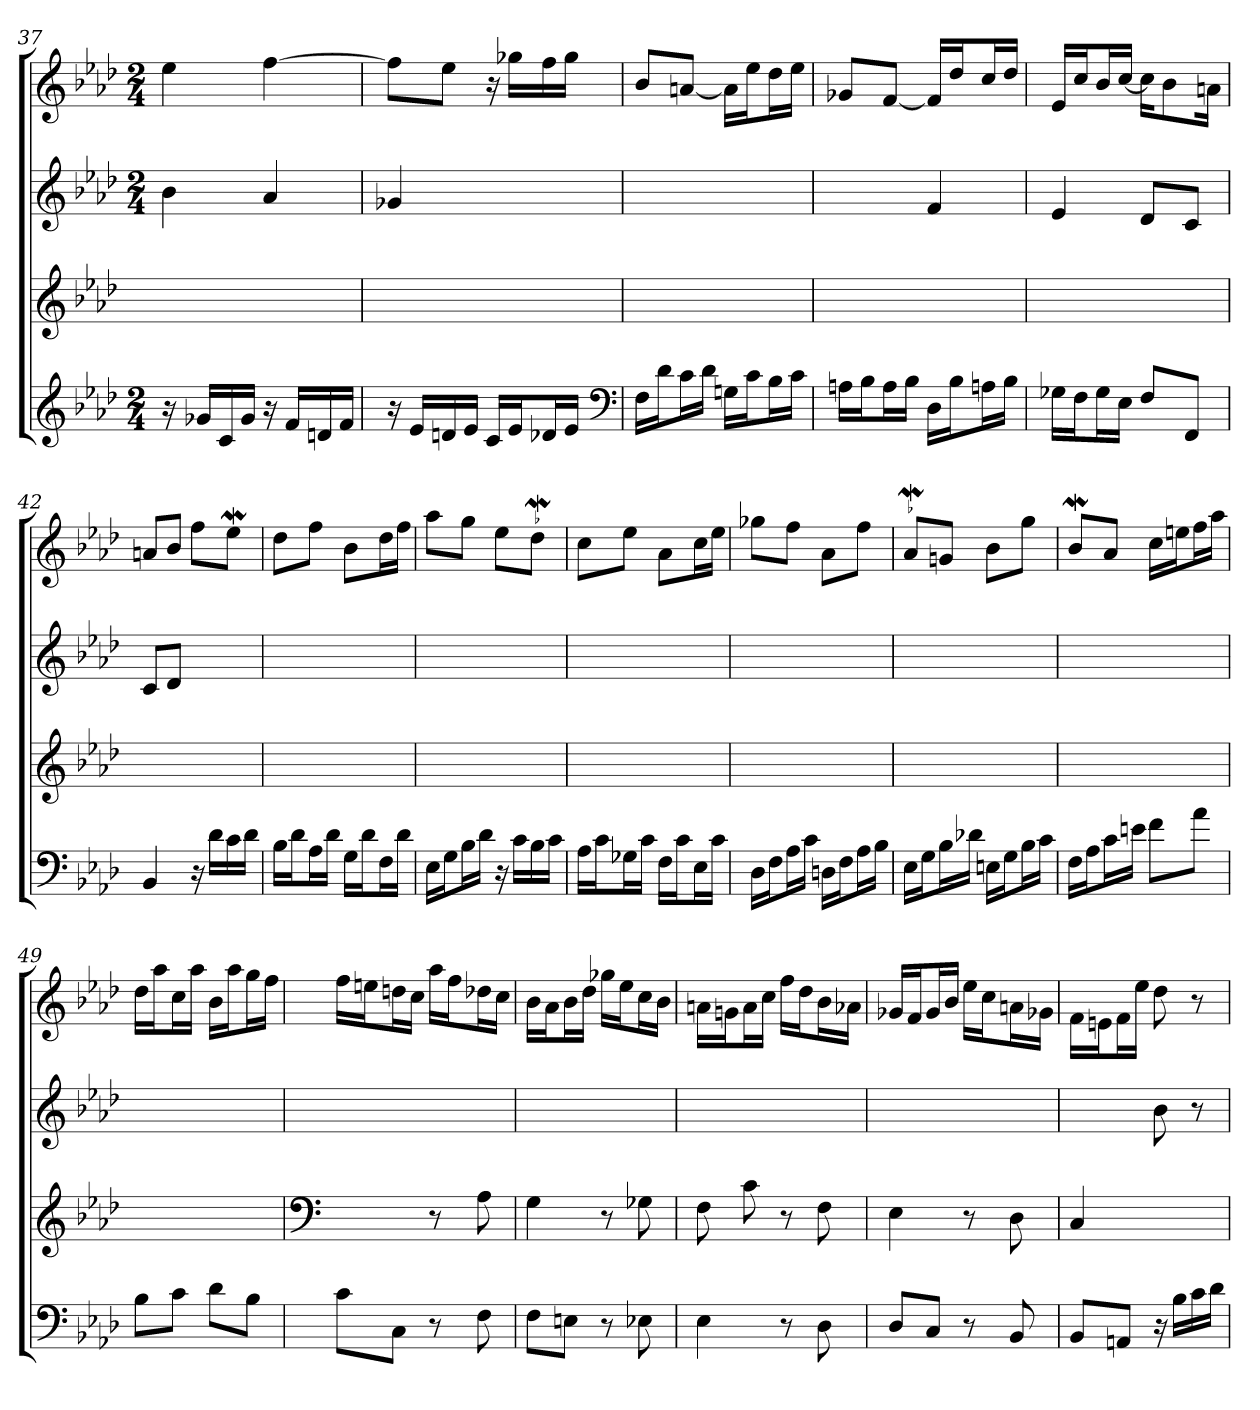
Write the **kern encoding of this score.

**kern	**kern	**kern	**kern
*part4	*part3	*part2	*part1
*staff4	*staff3	*staff2	*staff1
*clefG2	*clefG2	*clefG2	*clefG2
*k[b-e-a-d-]	*k[b-e-a-d-]	*k[b-e-a-d-]	*k[b-e-a-d-]
*f:	*	*f:	*f:
*M2/4	*	*M2/4	*M2/4
=37	=37	=37	=37
16r	2ryy	4b-	4ee-
16g-X/LL	.	.	.
16c/	.	.	.
16g-/JJ	.	.	.
16r	.	4a-	[4ff
16f/LL	.	.	.
16dn/	.	.	.
16f/JJ	.	.	.
=38	=38	=38	=38
16r	2ryy	4g-X	8ff\L]
16e-/LL	.	.	.
16dn/	.	.	8ee-\J
16e-/JJ	.	.	.
16c/LL	.	4ryy	16r
16e-/J	.	.	16gg-X\LL
16d-X/L	.	.	16ff\
16e-/JJ	.	.	16gg-\JJ
*clefF4	*	*	*
=39	=39	=39	=39
16F\LL	2ryy	2ryy	8b-/L
16d-\J	.	.	.
16c\L	.	.	[8an/J
16d-\JJ	.	.	.
16Gn\LL	.	.	16a\LL]
16c\J	.	.	16ee-\J
16B-\L	.	.	16dd-\L
16c\JJ	.	.	16ee-\JJ
=40	=40	=40	=40
16An\LL	2ryy	4ryy	8g-X/L
16B-\J	.	.	.
16A\L	.	.	[8f/J
16B-\JJ	.	.	.
16D-\LL	.	4f	16f/LL]
16B-\J	.	.	16dd-/J
16An\L	.	.	16cc/L
16B-\JJ	.	.	16dd-/JJ
=41	=41	=41	=41
16G-X\LL	2ryy	4e-	16e-/LL
16F\J	.	.	16cc/J
16G-\L	.	.	16b-/L
16E-\JJ	.	.	[16cc/JJ
8F/L	.	8d-/L	16cc\KL]
.	.	.	8b-\
8FF/J	.	8c/J	.
.	.	.	16an\Jk
=42	=42	=42	=42
4BB-	2ryy	8c/L	8an/L
.	.	8d-/J	8b-/J
16r	.	4ryy	8ff\L
16d-\LL	.	.	.
16c\	.	.	8ee-W\J
16d-\JJ	.	.	.
=43	=43	=43	=43
16B-\LL	2ryy	2ryy	8dd-\L
16d-\J	.	.	.
16A-\L	.	.	8ff\J
16d-\JJ	.	.	.
16G\LL	.	.	8b-\L
16d-\J	.	.	.
16F\L	.	.	16dd-\L
16d-\JJ	.	.	16ff\JJ
=44	=44	=44	=44
16E-\LL	2ryy	2ryy	8aa-\L
16G\J	.	.	.
16B-\L	.	.	8gg\J
16d-\JJ	.	.	.
16r	.	.	8ee-\L
16c\LL	.	.	.
!	!	!	!LO:MOR:acc=-
16B-\	.	.	8dd-W\J
16c\JJ	.	.	.
=45	=45	=45	=45
16A-\LL	2ryy	2ryy	8cc\L
16c\J	.	.	.
16G-X\L	.	.	8ee-\J
16c\JJ	.	.	.
16F\LL	.	.	8a-\L
16c\J	.	.	.
16E-\L	.	.	16cc\L
16c\JJ	.	.	16ee-\JJ
=46	=46	=46	=46
16D-\LL	2ryy	2ryy	8gg-X\L
16F\J	.	.	.
16A-\L	.	.	8ff\J
16c\JJ	.	.	.
16Dn\LL	.	.	8a-\L
16F\J	.	.	.
16A-\L	.	.	8ff\J
16B-\JJ	.	.	.
=47	=47	=47	=47
!	!	!	!LO:MOR:acc=-
16E-\LL	2ryy	2ryy	8a-W/L
16G\J	.	.	.
16B-\L	.	.	8gn/J
16d-X\JJ	.	.	.
16En\LL	.	.	8b-\L
16G\J	.	.	.
16B-\L	.	.	8gg\J
16c\JJ	.	.	.
=48	=48	=48	=48
16F\LL	2ryy	2ryy	8b-W/L
16A-\J	.	.	.
16c\L	.	.	8a-/J
16en\JJ	.	.	.
8f\L	.	.	16cc\LL
.	.	.	16een\J
8a-\J	.	.	16ff\L
.	.	.	16aa-\JJ
=49	=49	=49	=49
8B-\L	2ryy	2ryy	16dd-\LL
.	.	.	16aa-\J
8c\J	.	.	16cc\L
.	.	.	16aa-\JJ
8d-\L	.	.	16b-\LL
.	.	.	16aa-\J
8B-\J	.	.	16gg\L
.	.	.	16ff\JJ
=50	=50	=50	=50
*	*clefF4	*	*
8c\L	4ryy	2ryy	16ff\LL
.	.	.	16een\J
8C\J	.	.	16ddn\L
.	.	.	16cc\JJ
8r	8r	.	16aa-\LL
.	.	.	16ff\J
8F	8A-	.	16dd-X\L
.	.	.	16cc\JJ
=51	=51	=51	=51
8F\L	4G	2ryy	16b-\LL
.	.	.	16a-\J
8En\J	.	.	16b-\L
.	.	.	16dd-\JJ
8r	8r	.	16gg-X\LL
.	.	.	16ee-\J
8E-X	8G-X	.	16cc\L
.	.	.	16b-\JJ
=52	=52	=52	=52
4E-	8F	2ryy	16an\LL
.	.	.	16gn\J
.	8c	.	16a\L
.	.	.	16cc\JJ
8r	8r	.	16ff\LL
.	.	.	16dd-\J
8D-	8F	.	16b-\L
.	.	.	16a-X\JJ
=53	=53	=53	=53
8D-/L	4E-	2ryy	16g-X/LL
.	.	.	16f/J
8C/J	.	.	16g-/L
.	.	.	16b-/JJ
8r	8r	.	16ee-\LL
.	.	.	16cc\J
8BB-	8D-	.	16an\L
.	.	.	16g-X\JJ
=54	=54	=54	=54
8BB-/L	4C	4ryy	16f\LL
.	.	.	16en\J
8AAn/J	.	.	16f\L
.	.	.	16ee-\JJ
16r	4ryy	8b-	8dd-
16B-\LL	.	.	.
16c\	.	8r	8r
16d-\JJ	.	.	.
=	=	=	=
*-	*-	*-	*-
